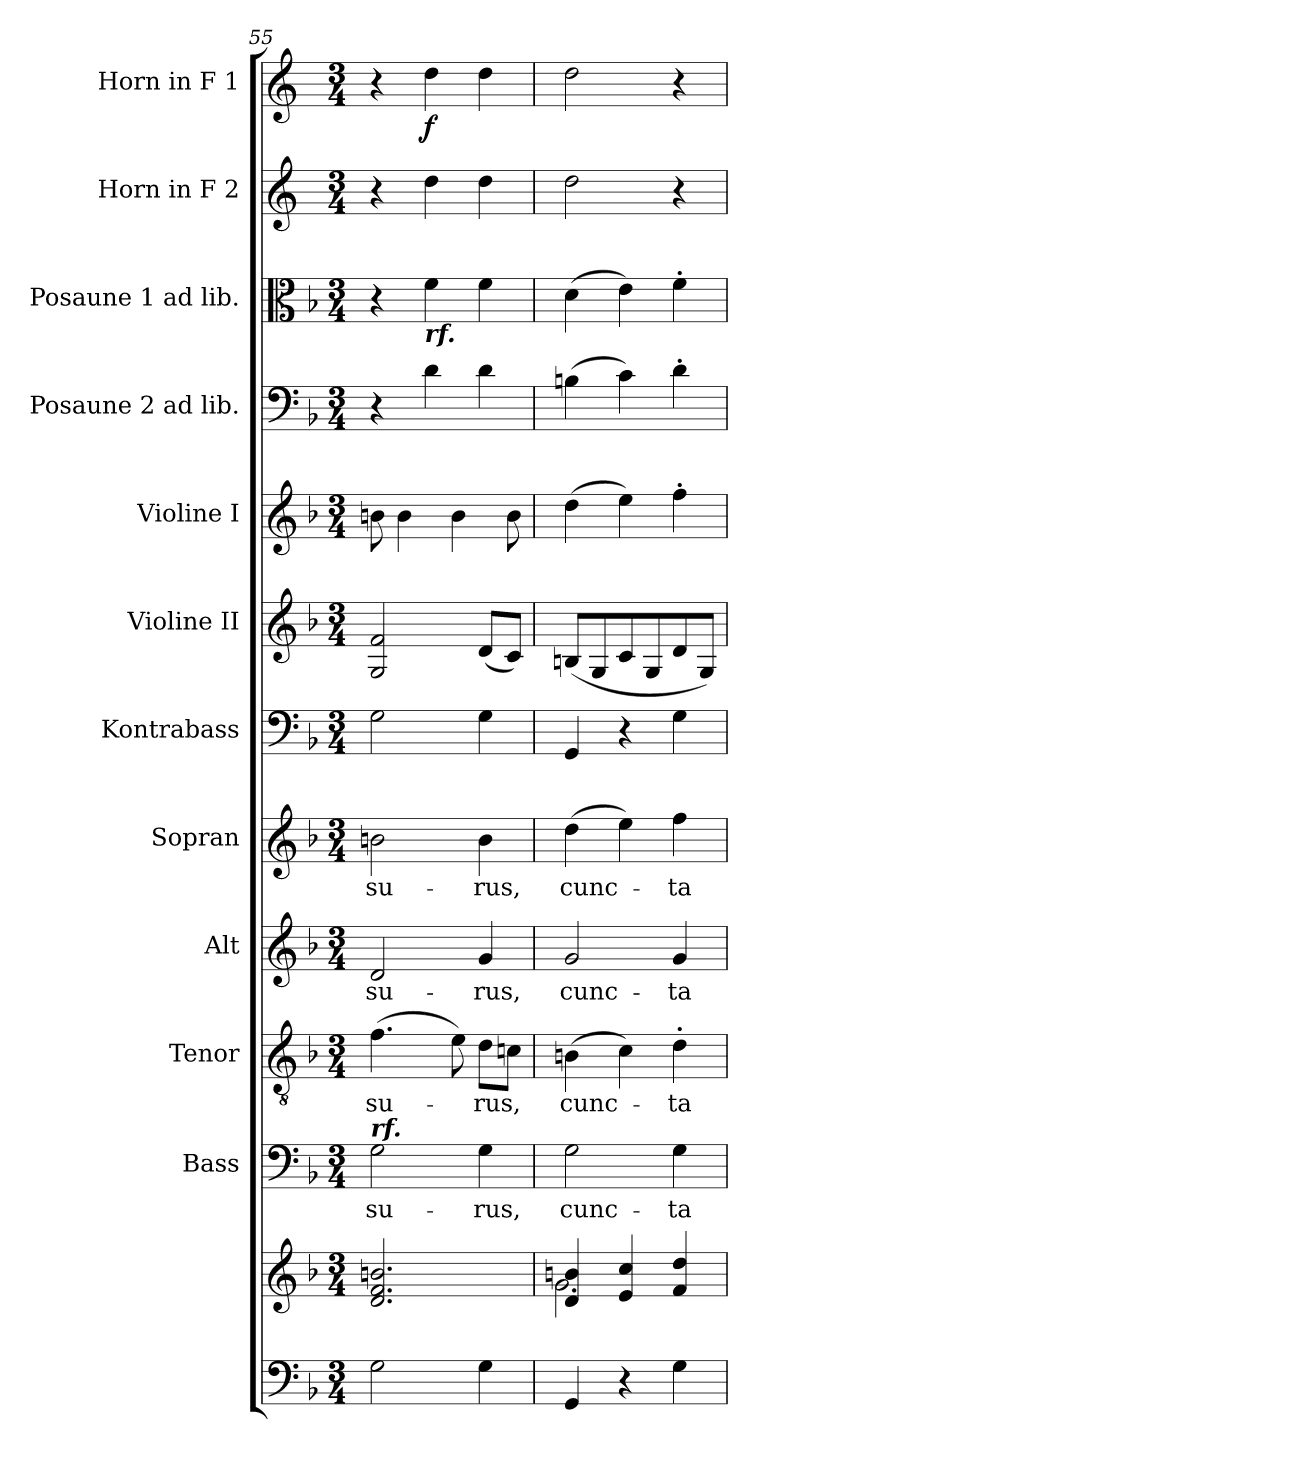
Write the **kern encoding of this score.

**kern	**kern	**dynam	**kern	**text	**kern	**text	**dynam	**kern	**text	**kern	**text	**kern	**dynam	**kern	**dynam	**kern	**dynam	**kern	**dynam	**kern	**kern	**dynam	**kern	**dynam
*part12	*part12	*part12	*part11	*part11	*part10	*part10	*part10	*part9	*part9	*part8	*part8	*part7	*part7	*part6	*part6	*part5	*part5	*part4	*part4	*part3	*part2	*part2	*part1	*part1
*staff13	*staff12	*staff12/13	*staff11	*staff11	*staff10	*staff10	*staff10	*staff9	*staff9	*staff8	*staff8	*staff7	*staff7	*staff6	*staff6	*staff5	*staff5	*staff4	*staff4	*staff3	*staff2	*staff2	*staff1	*staff1
*	*	*	*I"Bass	*	*I"Tenor	*	*	*I"Alt	*	*I"Sopran	*	*I"Kontrabass	*	*I"Violine II	*	*I"Violine I	*	*I"Posaune 2 ad lib.	*	*I"Posaune 1 ad lib.	*I"Horn in F 2	*	*I"Horn in F 1	*
*	*	*	*I'B.	*	*I'T.	*	*	*I'A.	*	*I'S.	*	*I'Kb.	*	*I'Vl. II	*	*I'Vl. I	*	*I'Pos. 2	*	*I'Pos. 1	*I'Hrn. F 2	*	*I'Hrn. F 1	*
!!LO:PB:g=z
*clefF4	*clefG2	*	*clefF4	*	*clefGv2	*	*	*clefG2	*	*clefG2	*	*clefF4	*	*clefG2	*	*clefG2	*	*clefF4	*	*clefC3	*clefG2	*	*clefG2	*
*	*	*	*	*	*	*	*	*	*	*	*	*ITrd7c12	*	*	*	*	*	*	*	*	*ITrd4c7	*	*ITrd4c7	*
*k[b-]	*k[b-]	*	*k[b-]	*	*k[b-]	*	*	*k[b-]	*	*k[b-]	*	*k[b-]	*	*k[b-]	*	*k[b-]	*	*k[b-]	*	*k[b-]	*k[b-]	*	*k[b-]	*
*F:	*F:	*	*F:	*	*F:	*	*	*F:	*	*F:	*	*F:	*	*F:	*	*F:	*	*F:	*	*F:	*F:	*	*F:	*
*M3/4	*M3/4	*	*M3/4	*	*M3/4	*	*	*M3/4	*	*M3/4	*	*M3/4	*	*M3/4	*	*M3/4	*	*M3/4	*	*M3/4	*M3/4	*	*M3/4	*
=55	=55	=55	=55	=55	=55	=55	=55	=55	=55	=55	=55	=55	=55	=55	=55	=55	=55	=55	=55	=55	=55	=55	=55	=55
!	!	!	!LO:TX:a:Bi:t=rf.	!	!	!	!	!	!	!	!	!	!	!	!	!	!	!	!	!	!	!	!	!
!	!	!LO:DY:a=2	!	!LO:LY:b	!	!LO:LY:b	!LO:DY:a	!	!LO:LY:b	!	!LO:LY:b	!	!LO:DY:b	!	!LO:DY:b	!	!LO:DY:b	!	!	!	!	!	!	!
2G\	2.d/ 2.f/ 2.bn/	pf	2G\	-su-	(>4.f\	-su-	pf	2d/	-su-	2bn\	-su-	2GG\	pf	2G/ 2f/	pf	8bn\	pf	4r	.	4r	4r	.	4r	.
.	.	.	.	.	.	.	.	.	.	.	.	.	.	.	.	4b\	.	.	.	.	.	.	.	.
!	!	!	!	!	!	!	!	!	!	!	!	!	!	!	!	!	!	!	!	!LO:TX:b:Bi:t=rf.	!	!	!	!
!	!	!	!	!	!	!	!	!	!	!	!	!	!	!	!	!	!	!	!LO:DY:b	!	!	!LO:DY:b	!	!LO:DY:b
.	.	.	.	.	.	.	.	.	.	.	.	.	.	.	.	.	.	4d\	pf	4f\	4g\	pf	4g\	f
.	.	.	.	.	8e\)	.	.	.	.	.	.	.	.	.	.	4b\	.	.	.	.	.	.	.	.
!	!	!	!	!LO:LY:b	!	!LO:LY:b	!	!	!LO:LY:b	!	!LO:LY:b	!	!	!	!	!	!	!	!	!	!	!	!	!
4G\	.	.	4G\	-rus,	8d\L	-rus,	.	4g/	-rus,	4b\	-rus,	4GG\	.	(<8d/L	.	.	.	4d\	.	4f\	4g\	.	4g\	.
.	.	.	.	.	8cn\J	.	.	.	.	.	.	.	.	8c/J)	.	8b\	.	.	.	.	.	.	.	.
=56	=56	=56	=56	=56	=56	=56	=56	=56	=56	=56	=56	=56	=56	=56	=56	=56	=56	=56	=56	=56	=56	=56	=56	=56
*	*^	*	*	*	*	*	*	*	*	*	*	*	*	*	*	*	*	*	*	*	*	*	*	*
!	!	!	!	!	!LO:LY:b	!	!LO:LY:b	!	!	!LO:LY:b	!	!LO:LY:b	!	!	!	!	!	!	!	!	!	!	!	!	!
4GG/	4d/ 4bn/	2.g\	.	2G\	cunc-	(>4Bn\	cunc-	.	2g/	cunc-	(>4dd\	cunc-	4GGG/	.	(<8Bn/L	.	(>4dd\	.	(>4Bn\	.	(>4d\	2g\	.	2g\	.
.	.	.	.	.	.	.	.	.	.	.	.	.	.	.	8G/	.	.	.	.	.	.	.	.	.	.
4r	4e/ 4cc/	.	.	.	.	4c\)	.	.	.	.	4ee\)	.	4r	.	8c/	.	4ee\)	.	4c\)	.	4e\)	.	.	.	.
.	.	.	.	.	.	.	.	.	.	.	.	.	.	.	8G/	.	.	.	.	.	.	.	.	.	.
!	!	!	!	!	!LO:LY:b	!	!LO:LY:b	!	!	!LO:LY:b	!	!LO:LY:b	!	!	!	!	!	!	!	!	!	!	!	!	!
4G\	4f/ 4dd/	.	.	4G\	-ta	4d'>\	-ta	.	4g/	-ta	4ff\	-ta	4GG\	.	8d/	.	4ff'>\	.	4d'>\	.	4f'>\	4r	.	4r	.
.	.	.	.	.	.	.	.	.	.	.	.	.	.	.	8G/J)	.	.	.	.	.	.	.	.	.	.
*	*v	*v	*	*	*	*	*	*	*	*	*	*	*	*	*	*	*	*	*	*	*	*	*	*	*
=	=	=	=	=	=	=	=	=	=	=	=	=	=	=	=	=	=	=	=	=	=	=	=	=
*-	*-	*-	*-	*-	*-	*-	*-	*-	*-	*-	*-	*-	*-	*-	*-	*-	*-	*-	*-	*-	*-	*-	*-	*-
